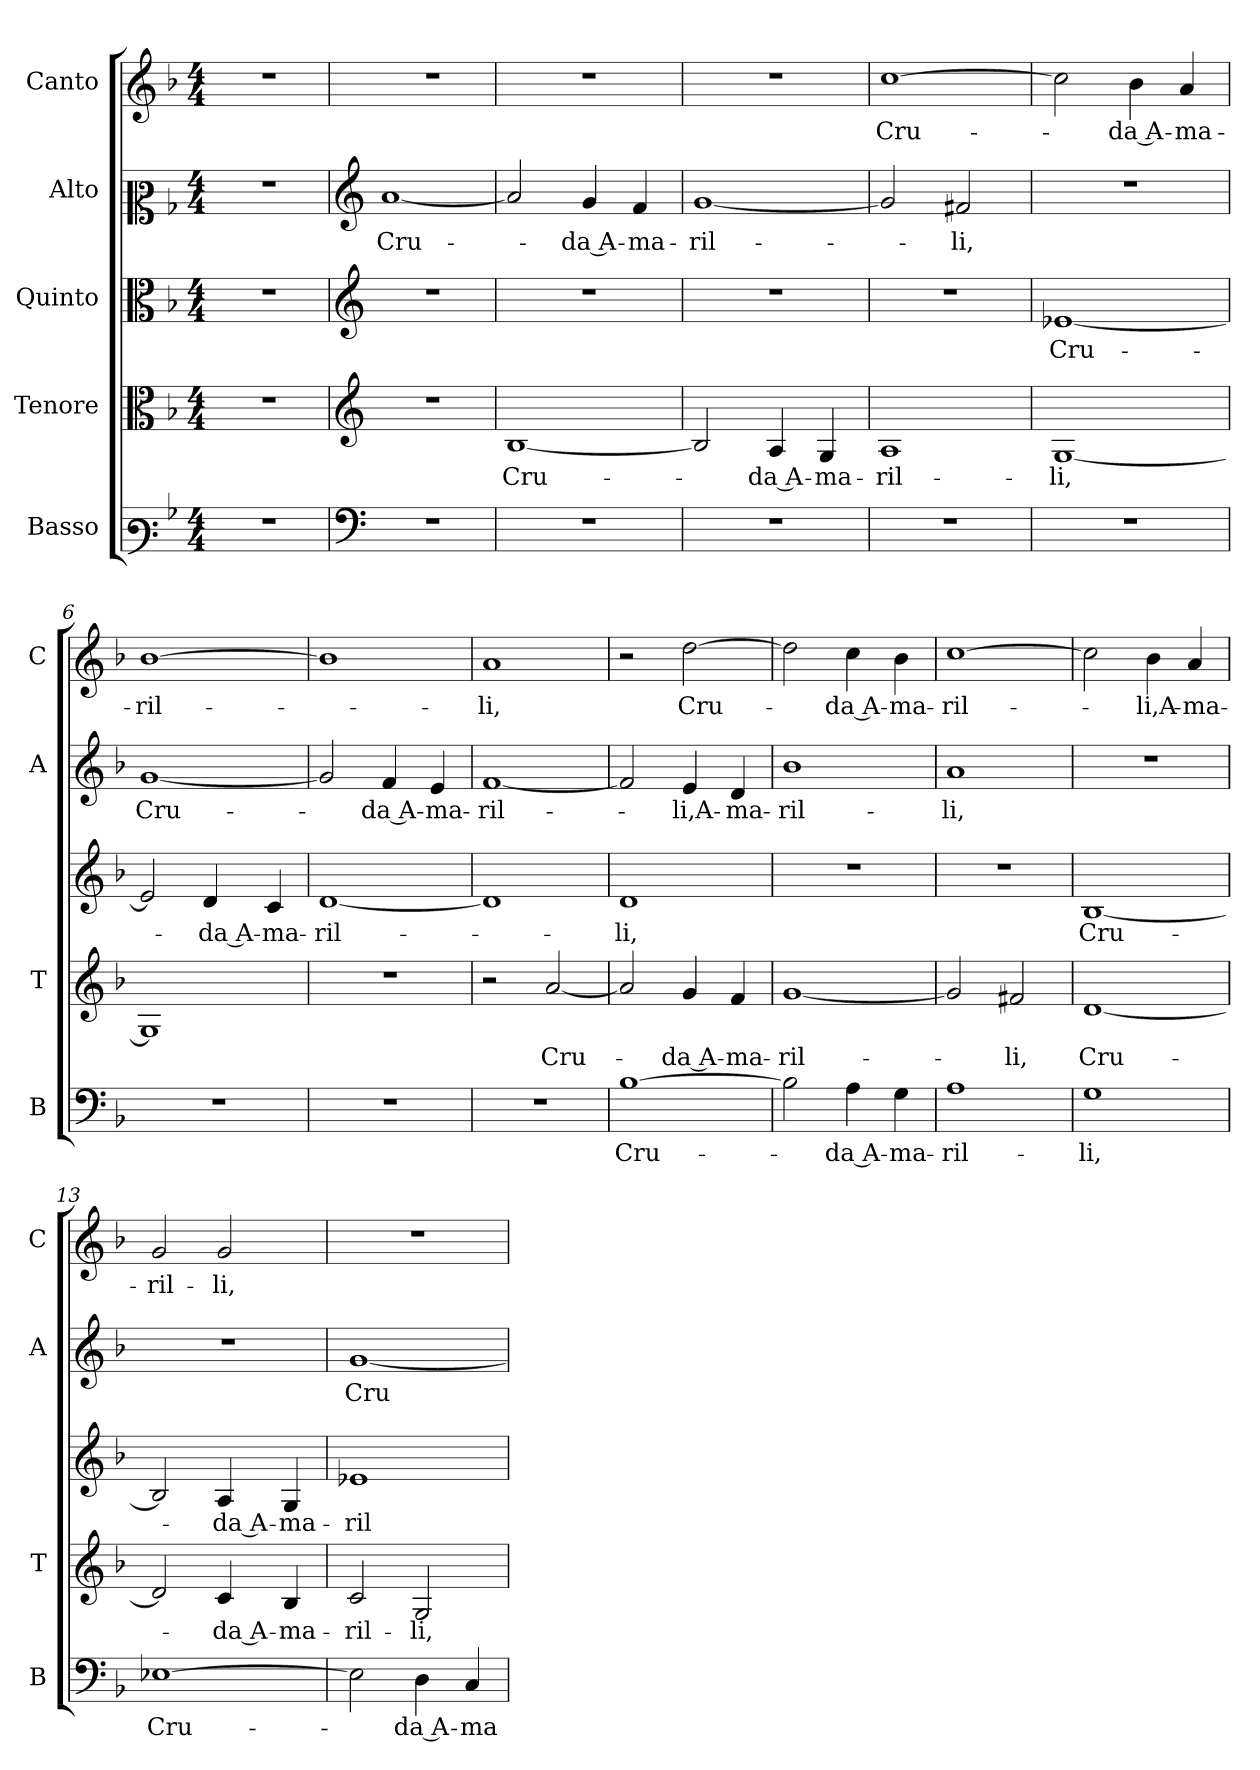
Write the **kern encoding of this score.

**kern	**text	**kern	**text	**kern	**text	**kern	**text	**kern	**text
*part5	*part5	*part4	*part4	*part3	*part3	*part2	*part2	*part1	*part1
*staff5	*staff5	*staff4	*staff4	*staff3	*staff3	*staff2	*staff2	*staff1	*staff1
*I"Basso	*	*I"Tenore	*	*I"Quinto	*	*I"Alto	*	*I"Canto	*
*I'B	*	*I'T	*	*	*	*I'A	*	*I'C	*
*clefF3	*	*clefC3	*	*clefC3	*	*clefC2	*	*clefG2	*
*k[b-]	*	*k[b-]	*	*k[b-]	*	*k[b-]	*	*k[b-]	*
*F:	*	*F:	*	*F:	*	*F:	*	*F:	*
*M4/4	*	*M4/4	*	*M4/4	*	*M4/4	*	*M4/4	*
=	=	=	=	=	=	=	=	=	=
1r	.	1r	.	1r	.	1r	.	1r	.
=1	=1	=1	=1	=1	=1	=1	=1	=1	=1
*clefF4	*	*clefG2	*	*clefG2	*	*clefG2	*	*	*
!	!	!	!	!	!	!	!LO:LY:b	!	!
1r	.	1r	.	1r	.	[1a	Cru-	1r	.
=2	=2	=2	=2	=2	=2	=2	=2	=2	=2
!	!	!	!LO:LY:b	!	!	!	!	!	!
1r	.	[1B-	Cru-	1r	.	2a/]	.	1r	.
!	!	!	!	!	!	!	!LO:LY:b	!	!
.	.	.	.	.	.	4g/	-da A-	.	.
!	!	!	!	!	!	!	!LO:LY:b	!	!
.	.	.	.	.	.	4f/	-ma-	.	.
=3	=3	=3	=3	=3	=3	=3	=3	=3	=3
!	!	!	!	!	!	!	!LO:LY:b	!	!
1r	.	2B-/]	.	1r	.	[1g	-ril-	1r	.
!	!	!	!LO:LY:b	!	!	!	!	!	!
.	.	4A/	-da A-	.	.	.	.	.	.
!	!	!	!LO:LY:b	!	!	!	!	!	!
.	.	4G/	-ma-	.	.	.	.	.	.
=4	=4	=4	=4	=4	=4	=4	=4	=4	=4
!	!	!	!LO:LY:b	!	!	!	!	!	!LO:LY:b
1r	.	1A	-ril-	1r	.	2g/]	.	[1cc	Cru-
!	!	!	!	!	!	!	!LO:LY:b	!	!
.	.	.	.	.	.	2f#X/	-li,	.	.
=5	=5	=5	=5	=5	=5	=5	=5	=5	=5
!	!	!	!LO:LY:b	!	!LO:LY:b	!	!	!	!
1r	.	[1G	-li,	[1e-X	Cru-	1r	.	2cc\]	.
!	!	!	!	!	!	!	!	!	!LO:LY:b
.	.	.	.	.	.	.	.	4b-\	-da A-
!	!	!	!	!	!	!	!	!	!LO:LY:b
.	.	.	.	.	.	.	.	4a/	-ma-
=6	=6	=6	=6	=6	=6	=6	=6	=6	=6
!	!	!	!	!	!	!	!LO:LY:b	!	!LO:LY:b
1r	.	1G]	.	2e-/]	.	[1g	Cru-	[1b-	-ril-
!	!	!	!	!	!LO:LY:b	!	!	!	!
.	.	.	.	4d/	-da A-	.	.	.	.
!	!	!	!	!	!LO:LY:b	!	!	!	!
.	.	.	.	4c/	-ma-	.	.	.	.
=7	=7	=7	=7	=7	=7	=7	=7	=7	=7
!	!	!	!	!	!LO:LY:b	!	!	!	!
1r	.	1r	.	[1d	-ril-	2g/]	.	1b-]	.
!	!	!	!	!	!	!	!LO:LY:b	!	!
.	.	.	.	.	.	4f/	-da A-	.	.
!	!	!	!	!	!	!	!LO:LY:b	!	!
.	.	.	.	.	.	4e/	-ma-	.	.
!!LO:LB:g=z
=8	=8	=8	=8	=8	=8	=8	=8	=8	=8
!	!	!	!	!	!	!	!LO:LY:b	!	!LO:LY:b
1r	.	2r	.	1d]	.	[1f	-ril-	1a	-li,
!	!	!	!LO:LY:b	!	!	!	!	!	!
.	.	[2a/	Cru-	.	.	.	.	.	.
=9	=9	=9	=9	=9	=9	=9	=9	=9	=9
!	!LO:LY:b	!	!	!	!LO:LY:b	!	!	!	!
[1B-	Cru-	2a/]	.	1d	-li,	2f/]	.	2r	.
!	!	!	!LO:LY:b	!	!	!	!LO:LY:b	!	!LO:LY:b
.	.	4g/	-da A-	.	.	4e/	-li,A-	[2dd\	Cru-
!	!	!	!LO:LY:b	!	!	!	!LO:LY:b	!	!
.	.	4f/	-ma-	.	.	4d/	-ma-	.	.
=10	=10	=10	=10	=10	=10	=10	=10	=10	=10
!	!	!	!LO:LY:b	!	!	!	!LO:LY:b	!	!
2B-\]	.	[1g	-ril-	1r	.	1b-	-ril-	2dd\]	.
!	!LO:LY:b	!	!	!	!	!	!	!	!LO:LY:b
4A\	-da A-	.	.	.	.	.	.	4cc\	-da A-
!	!LO:LY:b	!	!	!	!	!	!	!	!LO:LY:b
4G\	-ma-	.	.	.	.	.	.	4b-\	-ma-
=11	=11	=11	=11	=11	=11	=11	=11	=11	=11
!	!LO:LY:b	!	!	!	!	!	!LO:LY:b	!	!LO:LY:b
1A	-ril-	2g/]	.	1r	.	1a	-li,	[1cc	-ril-
!	!	!	!LO:LY:b	!	!	!	!	!	!
.	.	2f#X/	-li,	.	.	.	.	.	.
=12	=12	=12	=12	=12	=12	=12	=12	=12	=12
!	!LO:LY:b	!	!LO:LY:b	!	!LO:LY:b	!	!	!	!
1G	-li,	[1d	Cru-	[1B-	Cru-	1r	.	2cc\]	.
!	!	!	!	!	!	!	!	!	!LO:LY:b
.	.	.	.	.	.	.	.	4b-\	-li,A-
!	!	!	!	!	!	!	!	!	!LO:LY:b
.	.	.	.	.	.	.	.	4a/	-ma-
=13	=13	=13	=13	=13	=13	=13	=13	=13	=13
!	!LO:LY:b	!	!	!	!	!	!	!	!LO:LY:b
[1E-X	Cru-	2d/]	.	2B-/]	.	1r	.	2g/	-ril-
!	!	!	!LO:LY:b	!	!LO:LY:b	!	!	!	!LO:LY:b
.	.	4c/	-da A-	4A/	-da A-	.	.	2g/	-li,
!	!	!	!LO:LY:b	!	!LO:LY:b	!	!	!	!
.	.	4B-/	-ma-	4G/	-ma-	.	.	.	.
=14	=14	=14	=14	=14	=14	=14	=14	=14	=14
!	!	!	!LO:LY:b	!	!LO:LY:b	!	!LO:LY:b	!	!
2E-\]	.	2c/	-ril-	1e-X	-ril-	[1g	Cru-	1r	.
!	!LO:LY:b	!	!LO:LY:b	!	!	!	!	!	!
4D\	-da A-	2G/	-li,	.	.	.	.	.	.
!	!LO:LY:b	!	!	!	!	!	!	!	!
4C/	-ma-	.	.	.	.	.	.	.	.
=	=	=	=	=	=	=	=	=	=
*-	*-	*-	*-	*-	*-	*-	*-	*-	*-
